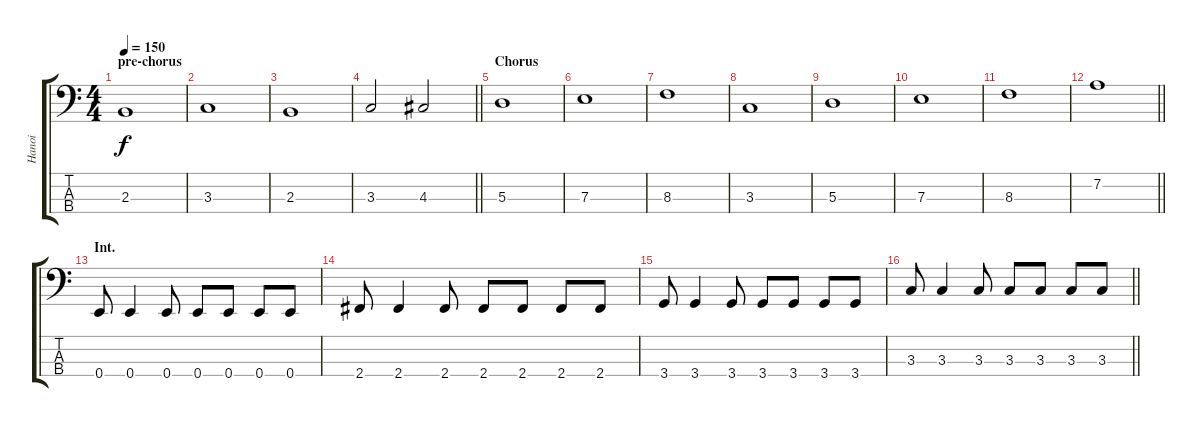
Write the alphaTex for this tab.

\track ("Hanoi" "Hanoi") {instrument electricbassfinger}
\staff {score tabs}
\tuning (G2 D2 A1 E1) {hide}
\ts (4 4)
\section ("" "pre-chorus")
\tempo 150
\clef f4
\ks c
2.3.1{dy f} |
3.3.1 |
2.3.1 |
\barLineRight lightlight
3.3.2 4.3.2 |
\section ("" "Chorus")
5.3.1 |
7.3.1 |
8.3.1 |
3.3.1 |
5.3.1 |
7.3.1 |
8.3.1 |
\barLineRight lightlight
7.2.1 |
\section ("" "Int.")
0.4.8 0.4.4 0.4.8 0.4.8 0.4.8 0.4.8 0.4.8 |
2.4.8 2.4.4 2.4.8 2.4.8 2.4.8 2.4.8 2.4.8 |
3.4.8 3.4.4 3.4.8 3.4.8 3.4.8 3.4.8 3.4.8 |
\barLineRight lightlight
3.3.8 3.3.4 3.3.8 3.3.8 3.3.8 3.3.8 3.3.8
